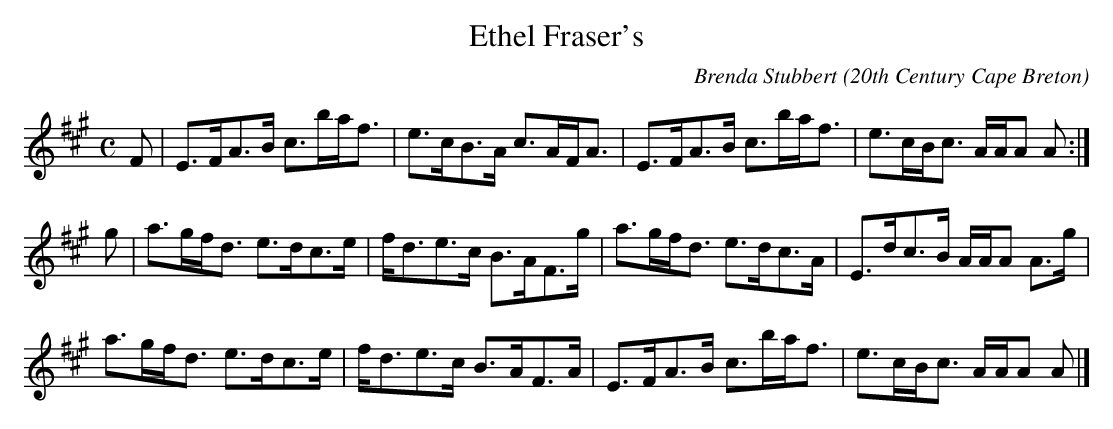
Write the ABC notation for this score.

X:1
T:Ethel Fraser's
C:Brenda Stubbert
O:20th Century Cape Breton
L:1/8
Q244
M:C
K:A
F|E>FA>B c>ba<f|e>cB>A c>AF<A|E>FA>B c>ba<f|e>cB<c A/A/A A:|
g|a>gf<d e>dc>e|f<de>c B>AF>g|a>gf<d e>dc>A|E>dc>B A/A/A A>g|
a>gf<d e>dc>e|f<de>c B>AF>A|E>FA>B c>ba<f|e>cB<c A/A/A A|]
